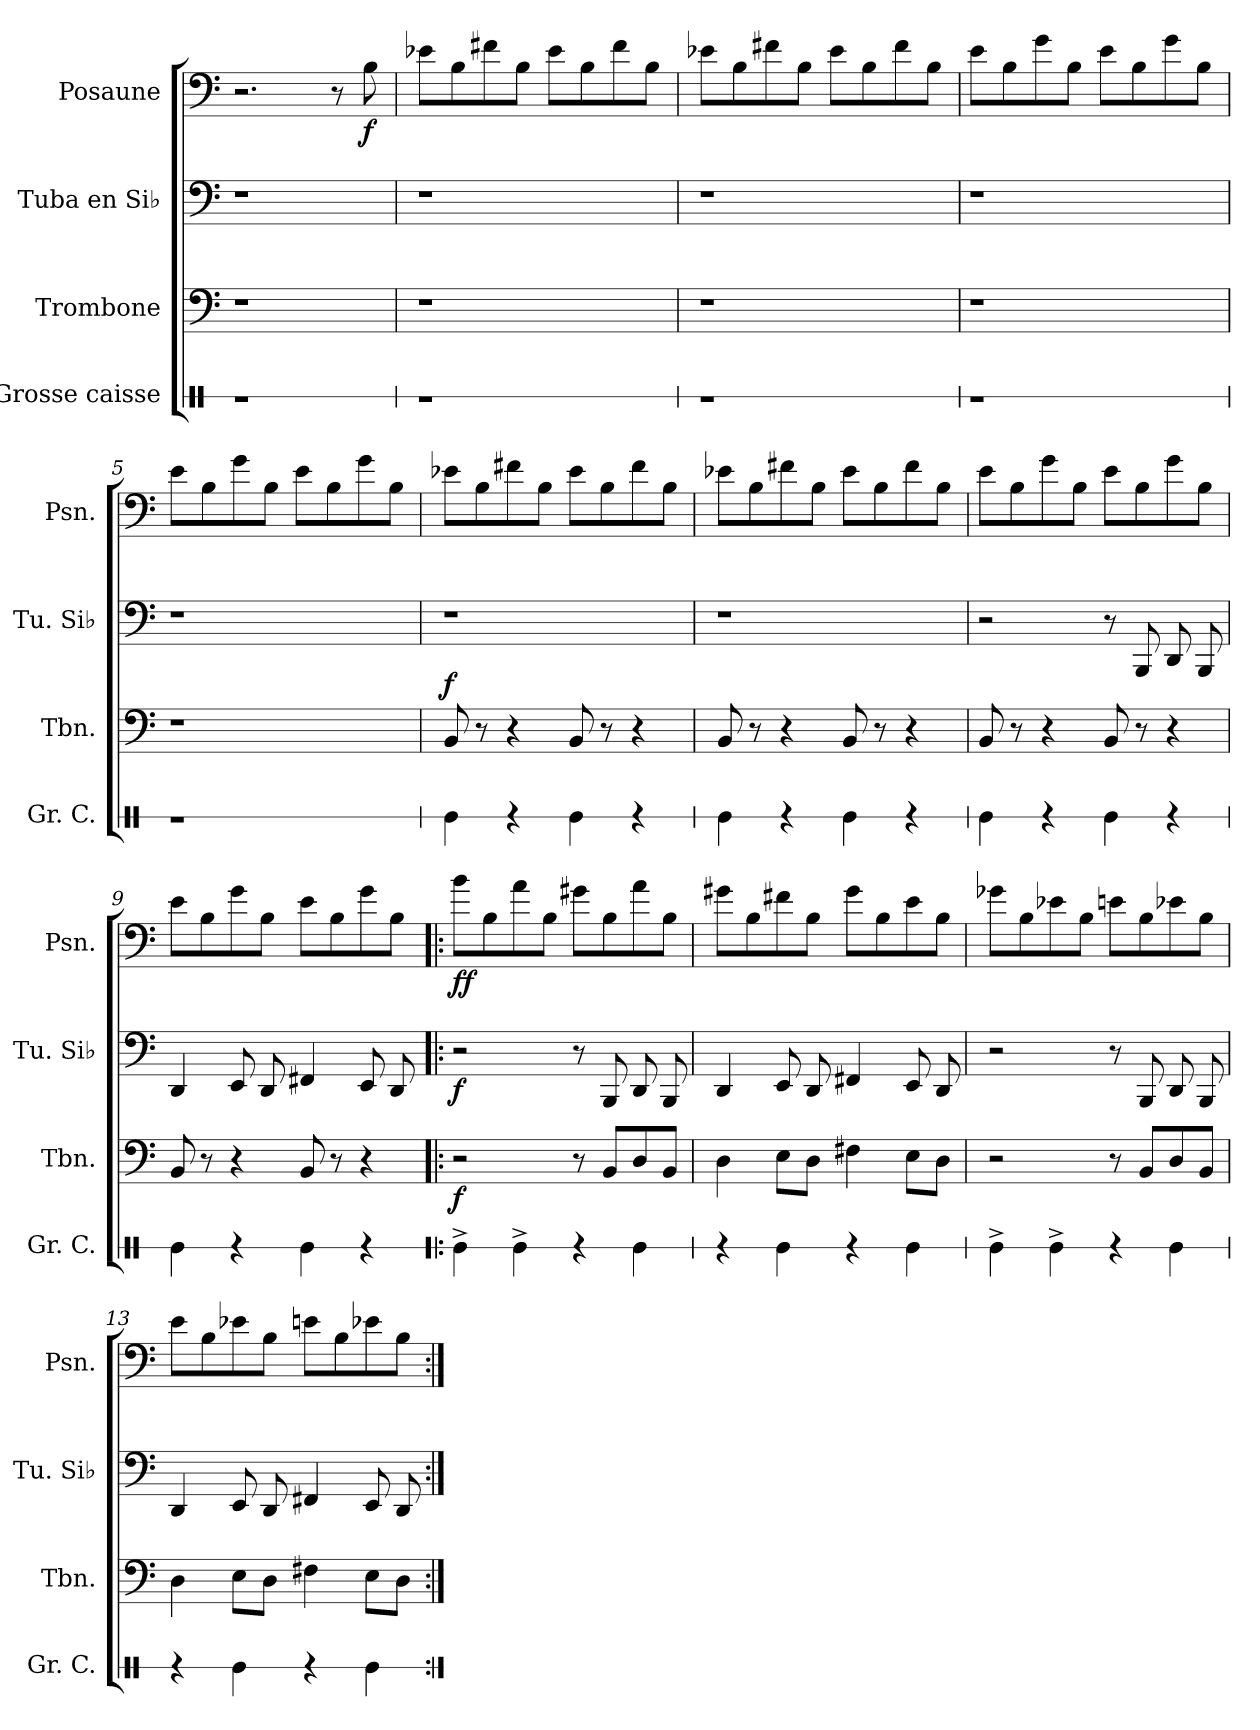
**kern	**kern	**dynam	**kern	**dynam	**kern	**dynam
*part4	*part3	*part3	*part2	*part2	*part1	*part1
*staff4	*staff3	*staff3	*staff2	*staff2	*staff1	*staff1
*I"Grosse caisse	*I"Trombone	*	*I"Tuba en Si♭	*	*I"Posaune	*
*I'Gr. C.	*I'Tbn.	*	*I'Tu. Si♭	*	*I'Psn.	*
*stria1	*	*	*	*	*	*
*clefX	*clefF4	*	*clefF4	*	*clefF4	*
*k[]	*k[]	*	*k[]	*	*k[]	*
=1	=1	=1	=1	=1	=1	=1
1r	1r	.	1r	.	2.r	.
.	.	.	.	.	8r	.
!	!	!	!	!	!	!LO:DY:b
.	.	.	.	.	8B\	f
=2	=2	=2	=2	=2	=2	=2
1r	1r	.	1r	.	8e-X\L	.
.	.	.	.	.	8B\	.
.	.	.	.	.	8f#X\	.
.	.	.	.	.	8B\J	.
.	.	.	.	.	8e-\L	.
.	.	.	.	.	8B\	.
.	.	.	.	.	8f#\	.
.	.	.	.	.	8B\J	.
=3	=3	=3	=3	=3	=3	=3
1r	1r	.	1r	.	8e-X\L	.
.	.	.	.	.	8B\	.
.	.	.	.	.	8f#X\	.
.	.	.	.	.	8B\J	.
.	.	.	.	.	8e-\L	.
.	.	.	.	.	8B\	.
.	.	.	.	.	8f#\	.
.	.	.	.	.	8B\J	.
=4	=4	=4	=4	=4	=4	=4
1r	1r	.	1r	.	8e\L	.
.	.	.	.	.	8B\	.
.	.	.	.	.	8g\	.
.	.	.	.	.	8B\J	.
.	.	.	.	.	8e\L	.
.	.	.	.	.	8B\	.
.	.	.	.	.	8g\	.
.	.	.	.	.	8B\J	.
=5	=5	=5	=5	=5	=5	=5
1r	1r	.	1r	.	8e\L	.
.	.	.	.	.	8B\	.
.	.	.	.	.	8g\	.
.	.	.	.	.	8B\J	.
.	.	.	.	.	8e\L	.
.	.	.	.	.	8B\	.
.	.	.	.	.	8g\	.
.	.	.	.	.	8B\J	.
!!LO:LB:g=z
=6	=6	=6	=6	=6	=6	=6
!	!	!LO:DY:a	!	!	!	!
4Re\	8BB/	f	1r	.	8e-X\L	.
.	8r	.	.	.	8B\	.
4r	4r	.	.	.	8f#X\	.
.	.	.	.	.	8B\J	.
4Re\	8BB/	.	.	.	8e-\L	.
.	8r	.	.	.	8B\	.
4r	4r	.	.	.	8f#\	.
.	.	.	.	.	8B\J	.
=7	=7	=7	=7	=7	=7	=7
4Re\	8BB/	.	1r	.	8e-X\L	.
.	8r	.	.	.	8B\	.
4r	4r	.	.	.	8f#X\	.
.	.	.	.	.	8B\J	.
4Re\	8BB/	.	.	.	8e-\L	.
.	8r	.	.	.	8B\	.
4r	4r	.	.	.	8f#\	.
.	.	.	.	.	8B\J	.
=8	=8	=8	=8	=8	=8	=8
4Re\	8BB/	.	2r	.	8e\L	.
.	8r	.	.	.	8B\	.
4r	4r	.	.	.	8g\	.
.	.	.	.	.	8B\J	.
4Re\	8BB/	.	8r	.	8e\L	.
.	8r	.	8BBB/	.	8B\	.
4r	4r	.	8DD/	.	8g\	.
.	.	.	8BBB/	.	8B\J	.
=9	=9	=9	=9	=9	=9	=9
4Re\	8BB/	.	4DD/	.	8e\L	.
.	8r	.	.	.	8B\	.
4r	4r	.	8EE/	.	8g\	.
.	.	.	8DD/	.	8B\J	.
4Re\	8BB/	.	4FF#X/	.	8e\L	.
.	8r	.	.	.	8B\	.
4r	4r	.	8EE/	.	8g\	.
.	.	.	8DD/	.	8B\J	.
!!LO:LB:g=z
=10!|:	=10!|:	=10!|:	=10!|:	=10!|:	=10!|:	=10!|:
!	!	!LO:DY:b	!	!LO:DY:b	!	!LO:DY:b
4Re^\	2r	f	2r	f	8b\L	ff
.	.	.	.	.	8B\	.
4Re^\	.	.	.	.	8a\	.
.	.	.	.	.	8B\J	.
4r	8r	.	8r	.	8g#X\L	.
.	8BB/L	.	8BBB/	.	8B\	.
4Re\	8D/	.	8DD/	.	8a\	.
.	8BB/J	.	8BBB/	.	8B\J	.
=11	=11	=11	=11	=11	=11	=11
4r	4D\	.	4DD/	.	8g#X\L	.
.	.	.	.	.	8B\	.
4Re\	8E\L	.	8EE/	.	8f#X\	.
.	8D\J	.	8DD/	.	8B\J	.
4r	4F#X\	.	4FF#X/	.	8g#\L	.
.	.	.	.	.	8B\	.
4Re\	8E\L	.	8EE/	.	8e\	.
.	8D\J	.	8DD/	.	8B\J	.
=12	=12	=12	=12	=12	=12	=12
4Re^\	2r	.	2r	.	8g-X\L	.
.	.	.	.	.	8B\	.
4Re^\	.	.	.	.	8e-X\	.
.	.	.	.	.	8B\J	.
4r	8r	.	8r	.	8en\L	.
.	8BB/L	.	8BBB/	.	8B\	.
4Re\	8D/	.	8DD/	.	8e-X\	.
.	8BB/J	.	8BBB/	.	8B\J	.
=13	=13	=13	=13	=13	=13	=13
4r	4D\	.	4DD/	.	8e\L	.
.	.	.	.	.	8B\	.
4Re\	8E\L	.	8EE/	.	8e-X\	.
.	8D\J	.	8DD/	.	8B\J	.
4r	4F#X\	.	4FF#X/	.	8en\L	.
.	.	.	.	.	8B\	.
4Re\	8E\L	.	8EE/	.	8e-X\	.
.	8D\J	.	8DD/	.	8B\J	.
=:|!	=:|!	=:|!	=:|!	=:|!	=:|!	=:|!
*-	*-	*-	*-	*-	*-	*-
